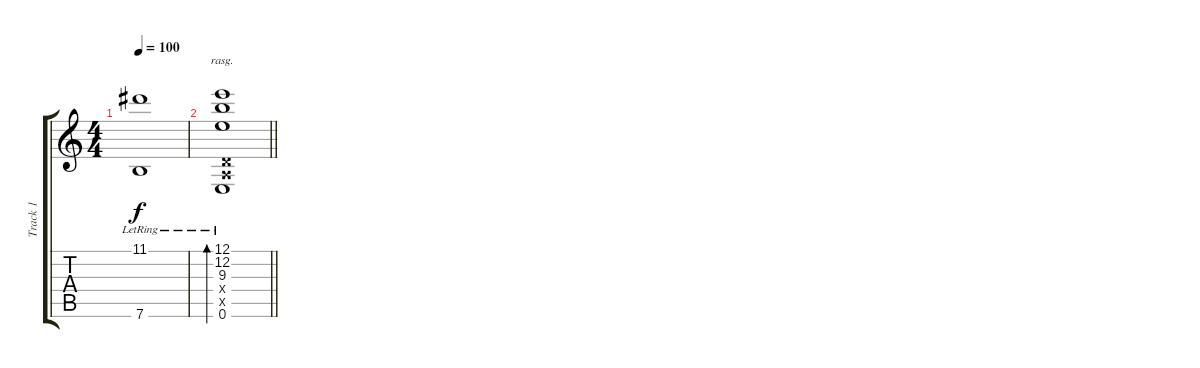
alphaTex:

\track ("Track 1" "Track 1") {instrument acousticguitarsteel}
\staff {score tabs}
\tuning (E4 B3 G3 D3 A2 E2) {hide}
\ts (4 4)
\tempo 100
\clef g2
\ks c
(11.1{lr} 7.6{lr}).1{dy f} |
\barLineRight lightlight
(12.1{lr} 12.2{lr} 9.3{lr} 0.4{x} 0.5{x} 0.6{lr}).1{bd 480 rasg ii}
